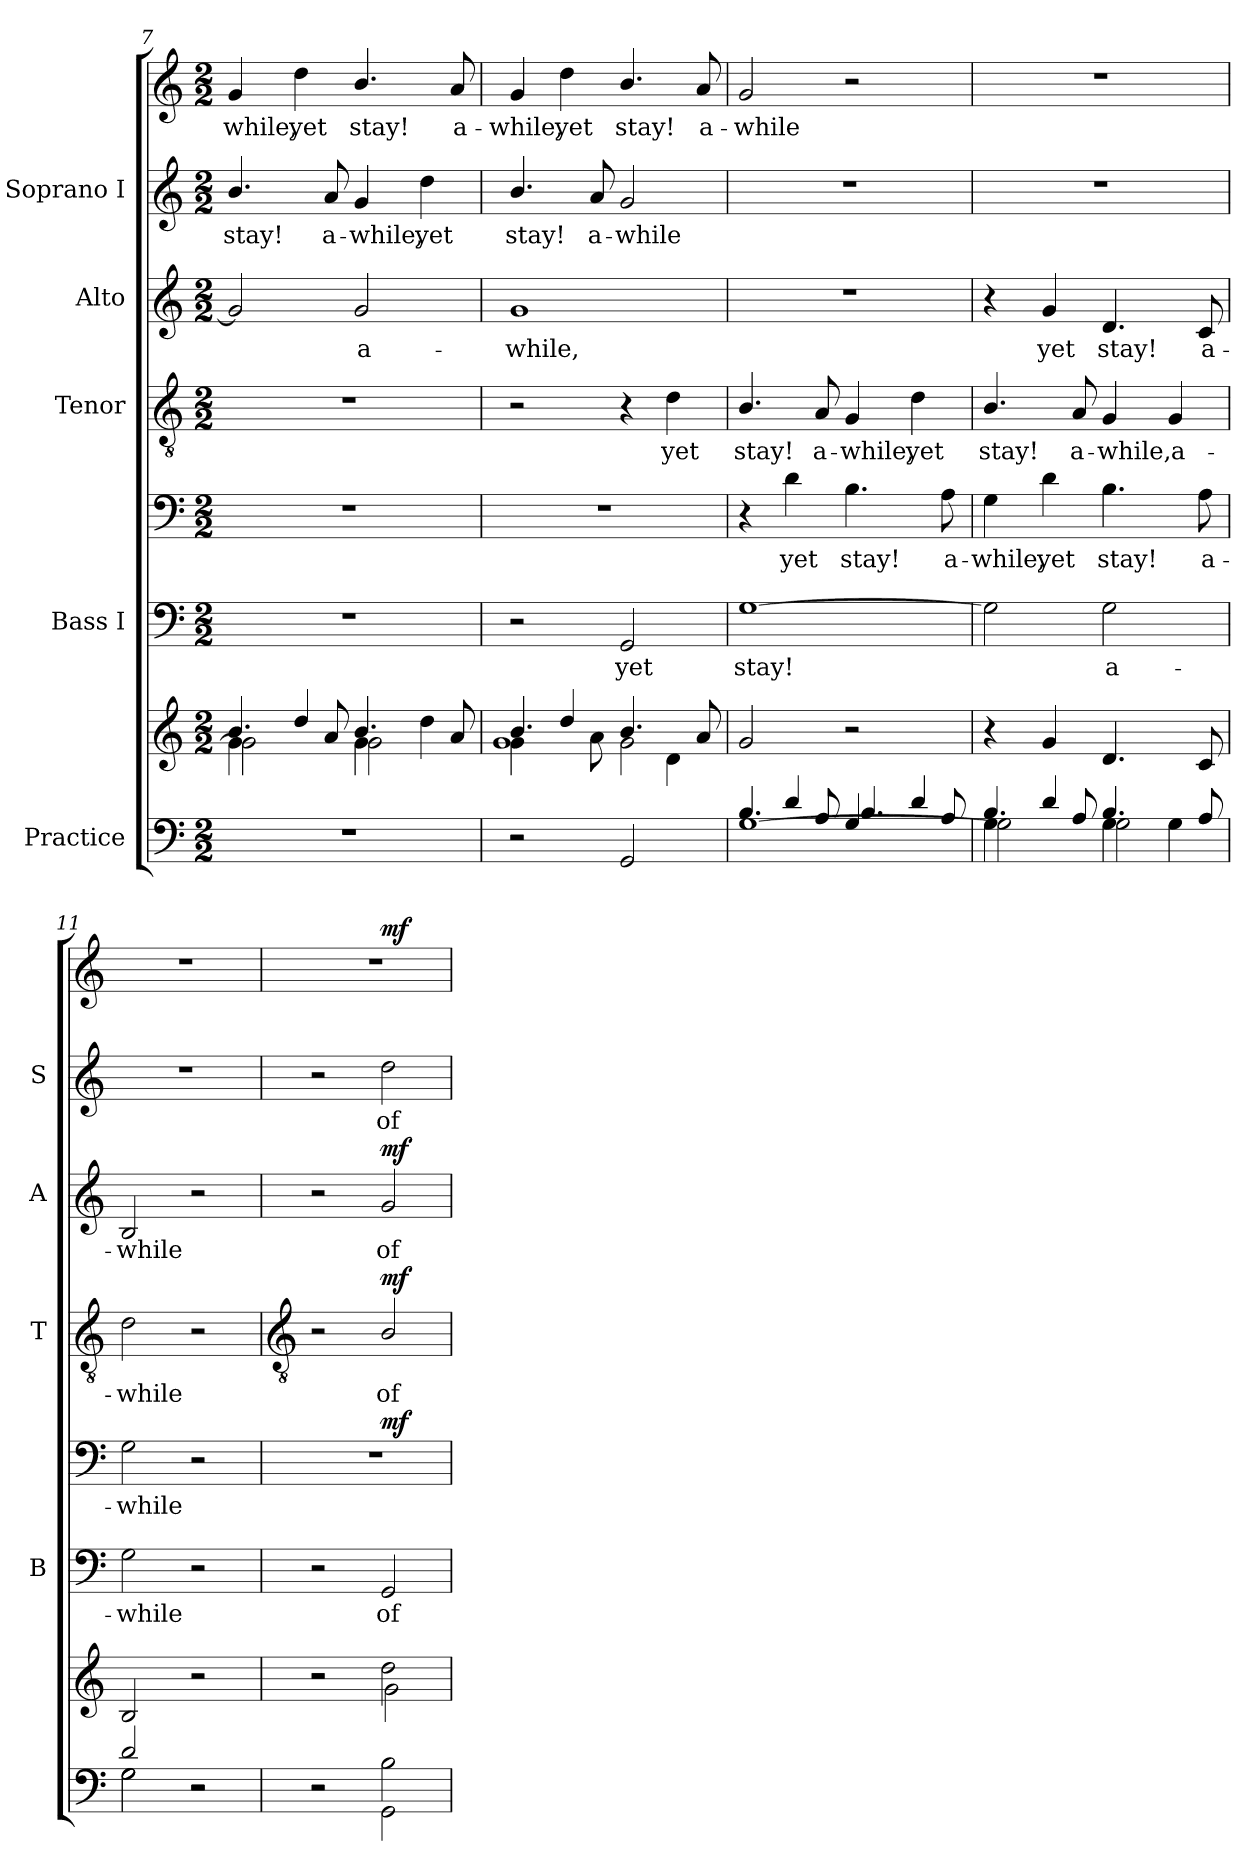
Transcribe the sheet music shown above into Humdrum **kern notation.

**kern	**kern	**dynam	**kern	**text	**kern	**text	**dynam	**kern	**text	**dynam	**kern	**text	**dynam	**kern	**text	**kern	**text	**dynam
*part5	*part5	*part5	*part4	*part4	*part4	*part4	*part4	*part3	*part3	*part3	*part2	*part2	*part2	*part1	*part1	*part1	*part1	*part1
*staff8	*staff7	*staff7/8	*staff6	*staff6	*staff5	*staff5	*staff5/6	*staff4	*staff4	*staff4	*staff3	*staff3	*staff3	*staff2	*staff2	*staff1	*staff1	*staff1/2
*I"Practice	*	*	*I"Bass I	*	*	*	*	*I"Tenor	*	*	*I"Alto	*	*	*I"Soprano I	*	*	*	*
*	*	*	*I'B	*	*	*	*	*I'T	*	*	*I'A	*	*	*I'S	*	*	*	*
!!LO:LB:g=z
*clefF4	*clefG2	*	*clefF4	*	*clefF4	*	*	*clefGv2	*	*	*clefG2	*	*	*clefG2	*	*clefG2	*	*
*k[]	*k[]	*	*k[]	*	*k[]	*	*	*k[]	*	*	*k[]	*	*	*k[]	*	*k[]	*	*
*C:	*C:	*	*C:	*	*C:	*	*	*C:	*	*	*C:	*	*	*C:	*	*C:	*	*
*M2/2	*M2/2	*	*M2/2	*	*M2/2	*	*	*M2/2	*	*	*M2/2	*	*	*M2/2	*	*M2/2	*	*
=7	=7	=7	=7	=7	=7	=7	=7	=7	=7	=7	=7	=7	=7	=7	=7	=7	=7	=7
*^	*^	*	*	*	*	*	*	*	*	*	*	*	*	*	*	*	*	*
*	*^	*	*^	*	*	*	*	*	*	*	*	*	*	*	*	*	*	*	*	*
!	!	!	!	!	!	!	!	!	!	!	!	!	!	!	!	!	!	!	!LO:LY:b	!	!LO:LY:b	!
1r	1r	1r	4g\	4.b/	2g\]	.	1r	.	1r	.	.	1r	.	.	2g]	.	.	4.b/	-stay!	4g	while,	.
!	!	!	!	!	!	!	!	!	!	!	!	!	!	!	!	!	!	!	!	!	!LO:LY:b	!
.	.	.	4dd	.	.	.	.	.	.	.	.	.	.	.	.	.	.	.	.	4dd	yet	.
!	!	!	!	!	!	!	!	!	!	!	!	!	!	!	!	!	!	!	!LO:LY:b	!	!	!
.	.	.	.	8a/	.	.	.	.	.	.	.	.	.	.	.	.	.	8a	a-	.	.	.
!	!	!	!	!	!	!	!	!	!	!	!	!	!	!	!	!LO:LY:b	!	!	!LO:LY:b	!	!LO:LY:b	!
.	.	.	4.b/	4g\	2g\	.	.	.	.	.	.	.	.	.	2g	a-	.	4g	-while,	4.b/	stay!	.
!	!	!	!	!	!	!	!	!	!	!	!	!	!	!	!	!	!	!	!LO:LY:b	!	!	!
.	.	.	.	4dd	.	.	.	.	.	.	.	.	.	.	.	.	.	4dd	yet	.	.	.
!	!	!	!	!	!	!	!	!	!	!	!	!	!	!	!	!	!	!	!	!	!LO:LY:b	!
.	.	.	8a/	.	.	.	.	.	.	.	.	.	.	.	.	.	.	.	.	8a	a-	.
=8	=8	=8	=8	=8	=8	=8	=8	=8	=8	=8	=8	=8	=8	=8	=8	=8	=8	=8	=8	=8	=8	=8
*	*	*	*	*	*^	*	*	*	*	*	*	*	*	*	*	*	*	*	*	*	*	*
!	!	!	!	!	!	!	!	!	!	!	!	!	!	!	!	!	!LO:LY:b	!	!	!LO:LY:b	!	!LO:LY:b	!
2r	1ryy	2r	4g\	4.b/	1g	2.ryy	.	2r	.	1r	.	.	2r	.	.	1g	-while,	.	4.b/	-stay!	4g	while,	.
!	!	!	!	!	!	!	!	!	!	!	!	!	!	!	!	!	!	!	!	!	!	!LO:LY:b	!
.	.	.	4dd	.	.	.	.	.	.	.	.	.	.	.	.	.	.	.	.	.	4dd	yet	.
!	!	!	!	!	!	!	!	!	!	!	!	!	!	!	!	!	!	!	!	!LO:LY:b	!	!	!
.	.	.	.	8a	.	.	.	.	.	.	.	.	.	.	.	.	.	.	8a	a-	.	.	.
!	!	!	!	!	!	!	!	!	!LO:LY:b	!	!	!	!	!	!	!	!	!	!	!LO:LY:b	!	!LO:LY:b	!
4ryy	.	2GG/	4.b/	2g\	.	.	.	2GG	yet	.	.	.	4r	.	.	.	.	.	2g	-while	4.b/	stay!	.
!	!	!	!	!	!	!	!	!	!	!	!	!	!	!LO:LY:b	!	!	!	!	!	!	!	!	!
4ryy	.	.	.	.	.	4d\	.	.	.	.	.	.	4d	yet	.	.	.	.	.	.	.	.	.
!	!	!	!	!	!	!	!	!	!	!	!	!	!	!	!	!	!	!	!	!	!	!LO:LY:b	!
.	.	.	8a	.	.	.	.	.	.	.	.	.	.	.	.	.	.	.	.	.	8a	a-	.
*	*	*	*	*	*v	*v	*	*	*	*	*	*	*	*	*	*	*	*	*	*	*	*	*
=9	=9	=9	=9	=9	=9	=9	=9	=9	=9	=9	=9	=9	=9	=9	=9	=9	=9	=9	=9	=9	=9	=9
!	!	!	!	!	!	!	!	!LO:LY:b	!	!	!	!	!LO:LY:b	!	!	!	!	!	!	!	!LO:LY:b	!
4.B/	4ryy	[1G\	2g	1ryy	1ryy	.	[1G	-stay!	4r	.	.	4.B/	stay!	.	1r	.	.	1r	.	2g	while	.
!	!	!	!	!	!	!	!	!	!	!LO:LY:b	!	!	!	!	!	!	!	!	!	!	!	!
.	4d/	.	.	.	.	.	.	.	4d	yet	.	.	.	.	.	.	.	.	.	.	.	.
!	!	!	!	!	!	!	!	!	!	!	!	!	!LO:LY:b	!	!	!	!	!	!	!	!	!
8A/	.	.	.	.	.	.	.	.	.	.	.	8A	a-	.	.	.	.	.	.	.	.	.
!	!	!	!	!	!	!	!	!	!	!LO:LY:b	!	!	!LO:LY:b	!	!	!	!	!	!	!	!	!
4G/	4.B/	.	2r	.	.	.	.	.	4.B	stay!	.	4G	-while,	.	.	.	.	.	.	2r	.	.
!	!	!	!	!	!	!	!	!	!	!	!	!	!LO:LY:b	!	!	!	!	!	!	!	!	!
4d/	.	.	.	.	.	.	.	.	.	.	.	4d	yet	.	.	.	.	.	.	.	.	.
!	!	!	!	!	!	!	!	!	!	!LO:LY:b	!	!	!	!	!	!	!	!	!	!	!	!
.	8A/	.	.	.	.	.	.	.	8A	a-	.	.	.	.	.	.	.	.	.	.	.	.
=10	=10	=10	=10	=10	=10	=10	=10	=10	=10	=10	=10	=10	=10	=10	=10	=10	=10	=10	=10	=10	=10	=10
!	!	!	!	!	!	!	!	!	!	!LO:LY:b	!	!	!LO:LY:b	!	!	!	!	!	!	!	!	!
4.B/	4G	2G\]	1ryy	1ryy	4r	.	2G]	.	4G	while,	.	4.B/	stay!	.	4r	.	.	1r	.	1r	.	.
!	!	!	!	!	!	!	!	!	!	!LO:LY:b	!	!	!	!	!	!LO:LY:b	!	!	!	!	!	!
.	4d/	.	.	.	4g	.	.	.	4d	yet	.	.	.	.	4g	yet	.	.	.	.	.	.
!	!	!	!	!	!	!	!	!	!	!	!	!	!LO:LY:b	!	!	!	!	!	!	!	!	!
8A/	.	.	.	.	.	.	.	.	.	.	.	8A	a-	.	.	.	.	.	.	.	.	.
!	!	!	!	!	!	!	!	!LO:LY:b	!	!LO:LY:b	!	!	!LO:LY:b	!	!	!LO:LY:b	!	!	!	!	!	!
4G\	4.B/	2G\	.	.	4.d	.	2G	-a-	4.B	stay!	.	4G	-while,	.	4.d	stay!	.	.	.	.	.	.
!	!	!	!	!	!	!	!	!	!	!	!	!	!LO:LY:b	!	!	!	!	!	!	!	!	!
4G\	.	.	.	.	.	.	.	.	.	.	.	4G	a-	.	.	.	.	.	.	.	.	.
!	!	!	!	!	!	!	!	!	!	!LO:LY:b	!	!	!	!	!	!LO:LY:b	!	!	!	!	!	!
.	8A/	.	.	.	8c	.	.	.	8A	a-	.	.	.	.	8c	a-	.	.	.	.	.	.
=11	=11	=11	=11	=11	=11	=11	=11	=11	=11	=11	=11	=11	=11	=11	=11	=11	=11	=11	=11	=11	=11	=11
!	!	!	!	!	!	!	!	!LO:LY:b	!	!LO:LY:b	!	!	!LO:LY:b	!	!	!LO:LY:b	!	!	!	!	!	!
2d	2G	2G\	1ryy	1ryy	2B	.	2G	while	2G	-while	.	2d	-while	.	2B	-while	.	1r	.	1r	.	.
2r	2r	2r	.	.	2r	.	2r	.	2r	.	.	2r	.	.	2r	.	.	.	.	.	.	.
!!LO:LB:g=z
=12	=12	=12	=12	=12	=12	=12	=12	=12	=12	=12	=12	=12	=12	=12	=12	=12	=12	=12	=12	=12	=12	=12
*	*	*	*	*	*	*	*	*	*	*	*	*clefGv2	*	*	*	*	*	*	*	*	*	*
2r	1ryy	2r	1ryy	2r	2r	.	2r	.	1r	.	.	2r	.	.	2r	.	.	2r	.	1r	.	.
!	!	!	!	!	!	!LO:DY:b	!	!LO:LY:b	!	!	!	!	!LO:LY:b	!	!	!LO:LY:b	!	!	!LO:LY:b	!	!	!
!	!	!	!	!	!	!LO:DY:n=1:b	!	!	!	!	!LO:DY:b=2	!	!	!LO:DY:b	!	!	!LO:DY:b	!	!	!	!	!LO:DY:b=2
2B\	.	2GG\	.	2dd	2g\	mf mf	2GG	of	.	.	mf	2B/	of	mf	2g	of	mf	2dd	of	.	.	mf
*v	*v	*v	*	*	*	*	*	*	*	*	*	*	*	*	*	*	*	*	*	*	*	*
*	*v	*v	*v	*	*	*	*	*	*	*	*	*	*	*	*	*	*	*	*	*
=	=	=	=	=	=	=	=	=	=	=	=	=	=	=	=	=	=	=
*-	*-	*-	*-	*-	*-	*-	*-	*-	*-	*-	*-	*-	*-	*-	*-	*-	*-	*-
